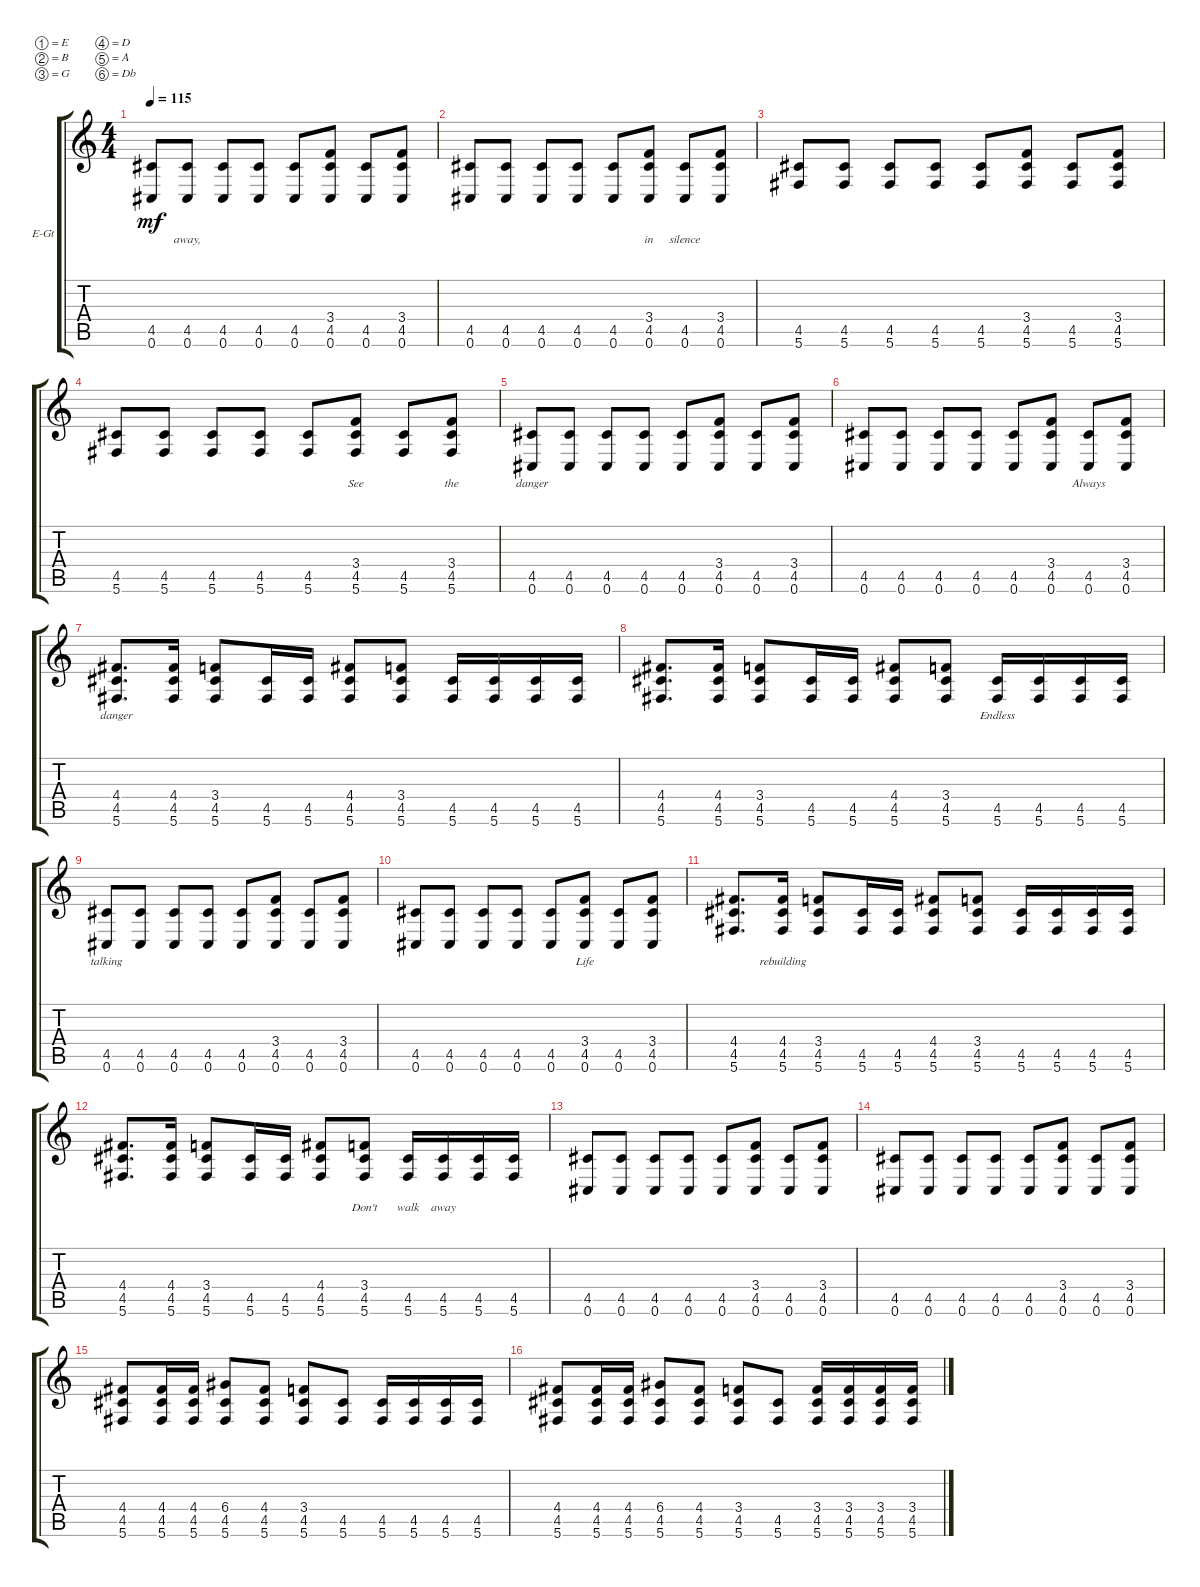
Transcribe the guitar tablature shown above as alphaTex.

\defaultSystemsLayout 4
\bracketExtendMode groupsimilarinstruments
\firstSystemTrackNameOrientation horizontal
\otherSystemsTrackNameOrientation horizontal
\track ("Electric Guitar" "E-Gt") {instrument electricguitarclean}
\staff {score tabs}
\tuning (E4 B3 G3 D3 A2 Db2)
\ts (4 4)
\tempo 115
\clef g2
\ks c
(4.5 0.6).8{lyrics (0 "") lyrics (1 "") lyrics (2 "") lyrics (3 "") lyrics (4 "") dy mf} (4.5 0.6).8{lyrics (0 "away,") lyrics (1 "") lyrics (2 "") lyrics (3 "") lyrics (4 "")} (4.5 0.6).8{lyrics (0 "") lyrics (1 "") lyrics (2 "") lyrics (3 "") lyrics (4 "")} (4.5 0.6).8{lyrics (0 "") lyrics (1 "") lyrics (2 "") lyrics (3 "") lyrics (4 "")} (4.5 0.6).8{lyrics (0 "") lyrics (1 "") lyrics (2 "") lyrics (3 "") lyrics (4 "")} (4.5 0.6 3.4).8{lyrics (0 "") lyrics (1 "") lyrics (2 "") lyrics (3 "") lyrics (4 "")} (4.5 0.6).8{lyrics (0 "") lyrics (1 "") lyrics (2 "") lyrics (3 "") lyrics (4 "")} (4.5 0.6 3.4).8{lyrics (0 "") lyrics (1 "") lyrics (2 "") lyrics (3 "") lyrics (4 "")} |
(4.5 0.6).8{lyrics (0 "") lyrics (1 "") lyrics (2 "") lyrics (3 "") lyrics (4 "")} (4.5 0.6).8{lyrics (0 "") lyrics (1 "") lyrics (2 "") lyrics (3 "") lyrics (4 "")} (4.5 0.6).8{lyrics (0 "") lyrics (1 "") lyrics (2 "") lyrics (3 "") lyrics (4 "")} (4.5 0.6).8{lyrics (0 "") lyrics (1 "") lyrics (2 "") lyrics (3 "") lyrics (4 "")} (4.5 0.6).8{lyrics (0 "") lyrics (1 "") lyrics (2 "") lyrics (3 "") lyrics (4 "")} (4.5 0.6 3.4).8{lyrics (0 "in") lyrics (1 "") lyrics (2 "") lyrics (3 "") lyrics (4 "")} (4.5 0.6).8{lyrics (0 "silence") lyrics (1 "") lyrics (2 "") lyrics (3 "") lyrics (4 "")} (4.5 0.6 3.4).8{lyrics (0 "") lyrics (1 "") lyrics (2 "") lyrics (3 "") lyrics (4 "")} |
(4.5 5.6).8{lyrics (0 "") lyrics (1 "") lyrics (2 "") lyrics (3 "") lyrics (4 "")} (4.5 5.6).8{lyrics (0 "") lyrics (1 "") lyrics (2 "") lyrics (3 "") lyrics (4 "")} (4.5 5.6).8{lyrics (0 "") lyrics (1 "") lyrics (2 "") lyrics (3 "") lyrics (4 "")} (4.5 5.6).8{lyrics (0 "") lyrics (1 "") lyrics (2 "") lyrics (3 "") lyrics (4 "")} (4.5 5.6).8{lyrics (0 "") lyrics (1 "") lyrics (2 "") lyrics (3 "") lyrics (4 "")} (4.5 5.6 3.4).8{lyrics (0 "") lyrics (1 "") lyrics (2 "") lyrics (3 "") lyrics (4 "")} (4.5 5.6).8{lyrics (0 "") lyrics (1 "") lyrics (2 "") lyrics (3 "") lyrics (4 "")} (4.5 5.6 3.4).8{lyrics (0 "") lyrics (1 "") lyrics (2 "") lyrics (3 "") lyrics (4 "")} |
(4.5 5.6).8{lyrics (0 "") lyrics (1 "") lyrics (2 "") lyrics (3 "") lyrics (4 "")} (4.5 5.6).8{lyrics (0 "") lyrics (1 "") lyrics (2 "") lyrics (3 "") lyrics (4 "")} (4.5 5.6).8{lyrics (0 "") lyrics (1 "") lyrics (2 "") lyrics (3 "") lyrics (4 "")} (4.5 5.6).8{lyrics (0 "") lyrics (1 "") lyrics (2 "") lyrics (3 "") lyrics (4 "")} (4.5 5.6).8{lyrics (0 "") lyrics (1 "") lyrics (2 "") lyrics (3 "") lyrics (4 "")} (4.5 5.6 3.4).8{lyrics (0 "See") lyrics (1 "") lyrics (2 "") lyrics (3 "") lyrics (4 "")} (4.5 5.6).8{lyrics (0 "") lyrics (1 "") lyrics (2 "") lyrics (3 "") lyrics (4 "")} (4.5 5.6 3.4).8{lyrics (0 "the") lyrics (1 "") lyrics (2 "") lyrics (3 "") lyrics (4 "")} |
(4.5 0.6).8{lyrics (0 "danger") lyrics (1 "") lyrics (2 "") lyrics (3 "") lyrics (4 "")} (4.5 0.6).8{lyrics (0 "") lyrics (1 "") lyrics (2 "") lyrics (3 "") lyrics (4 "")} (4.5 0.6).8{lyrics (0 "") lyrics (1 "") lyrics (2 "") lyrics (3 "") lyrics (4 "")} (4.5 0.6).8{lyrics (0 "") lyrics (1 "") lyrics (2 "") lyrics (3 "") lyrics (4 "")} (4.5 0.6).8{lyrics (0 "") lyrics (1 "") lyrics (2 "") lyrics (3 "") lyrics (4 "")} (4.5 0.6 3.4).8{lyrics (0 "") lyrics (1 "") lyrics (2 "") lyrics (3 "") lyrics (4 "")} (4.5 0.6).8{lyrics (0 "") lyrics (1 "") lyrics (2 "") lyrics (3 "") lyrics (4 "")} (4.5 0.6 3.4).8{lyrics (0 "") lyrics (1 "") lyrics (2 "") lyrics (3 "") lyrics (4 "")} |
(4.5 0.6).8{lyrics (0 "") lyrics (1 "") lyrics (2 "") lyrics (3 "") lyrics (4 "")} (4.5 0.6).8{lyrics (0 "") lyrics (1 "") lyrics (2 "") lyrics (3 "") lyrics (4 "")} (4.5 0.6).8{lyrics (0 "") lyrics (1 "") lyrics (2 "") lyrics (3 "") lyrics (4 "")} (4.5 0.6).8{lyrics (0 "") lyrics (1 "") lyrics (2 "") lyrics (3 "") lyrics (4 "")} (4.5 0.6).8{lyrics (0 "") lyrics (1 "") lyrics (2 "") lyrics (3 "") lyrics (4 "")} (4.5 0.6 3.4).8{lyrics (0 "") lyrics (1 "") lyrics (2 "") lyrics (3 "") lyrics (4 "")} (4.5 0.6).8{lyrics (0 "Always") lyrics (1 "") lyrics (2 "") lyrics (3 "") lyrics (4 "")} (4.5 0.6 3.4).8{lyrics (0 "") lyrics (1 "") lyrics (2 "") lyrics (3 "") lyrics (4 "")} |
(5.6 4.5 4.4).8{d lyrics (0 "danger") lyrics (1 "") lyrics (2 "") lyrics (3 "") lyrics (4 "")} (5.6 4.5 4.4).16{lyrics (0 "") lyrics (1 "") lyrics (2 "") lyrics (3 "") lyrics (4 "")} (5.6 4.5 3.4).8{lyrics (0 "") lyrics (1 "") lyrics (2 "") lyrics (3 "") lyrics (4 "")} (5.6 4.5).16{lyrics (0 "") lyrics (1 "") lyrics (2 "") lyrics (3 "") lyrics (4 "")} (5.6 4.5).16{lyrics (0 "") lyrics (1 "") lyrics (2 "") lyrics (3 "") lyrics (4 "")} (5.6 4.5 4.4).8{lyrics (0 "") lyrics (1 "") lyrics (2 "") lyrics (3 "") lyrics (4 "")} (5.6 4.5 3.4).8{lyrics (0 "") lyrics (1 "") lyrics (2 "") lyrics (3 "") lyrics (4 "")} (5.6 4.5).16{lyrics (0 "") lyrics (1 "") lyrics (2 "") lyrics (3 "") lyrics (4 "")} (5.6 4.5).16{lyrics (0 "") lyrics (1 "") lyrics (2 "") lyrics (3 "") lyrics (4 "")} (5.6 4.5).16{lyrics (0 "") lyrics (1 "") lyrics (2 "") lyrics (3 "") lyrics (4 "")} (5.6 4.5).16{lyrics (0 "") lyrics (1 "") lyrics (2 "") lyrics (3 "") lyrics (4 "")} |
(5.6 4.5 4.4).8{d lyrics (0 "") lyrics (1 "") lyrics (2 "") lyrics (3 "") lyrics (4 "")} (5.6 4.5 4.4).16{lyrics (0 "") lyrics (1 "") lyrics (2 "") lyrics (3 "") lyrics (4 "")} (5.6 4.5 3.4).8{lyrics (0 "") lyrics (1 "") lyrics (2 "") lyrics (3 "") lyrics (4 "")} (5.6 4.5).16{lyrics (0 "") lyrics (1 "") lyrics (2 "") lyrics (3 "") lyrics (4 "")} (5.6 4.5).16{lyrics (0 "") lyrics (1 "") lyrics (2 "") lyrics (3 "") lyrics (4 "")} (5.6 4.5 4.4).8{lyrics (0 "") lyrics (1 "") lyrics (2 "") lyrics (3 "") lyrics (4 "")} (5.6 4.5 3.4).8{lyrics (0 "") lyrics (1 "") lyrics (2 "") lyrics (3 "") lyrics (4 "")} (5.6 4.5).16{lyrics (0 "Endless") lyrics (1 "") lyrics (2 "") lyrics (3 "") lyrics (4 "")} (5.6 4.5).16{lyrics (0 "") lyrics (1 "") lyrics (2 "") lyrics (3 "") lyrics (4 "")} (5.6 4.5).16{lyrics (0 "") lyrics (1 "") lyrics (2 "") lyrics (3 "") lyrics (4 "")} (5.6 4.5).16{lyrics (0 "") lyrics (1 "") lyrics (2 "") lyrics (3 "") lyrics (4 "")} |
(4.5 0.6).8{lyrics (0 "talking") lyrics (1 "") lyrics (2 "") lyrics (3 "") lyrics (4 "")} (4.5 0.6).8{lyrics (0 "") lyrics (1 "") lyrics (2 "") lyrics (3 "") lyrics (4 "")} (4.5 0.6).8{lyrics (0 "") lyrics (1 "") lyrics (2 "") lyrics (3 "") lyrics (4 "")} (4.5 0.6).8{lyrics (0 "") lyrics (1 "") lyrics (2 "") lyrics (3 "") lyrics (4 "")} (4.5 0.6).8{lyrics (0 "") lyrics (1 "") lyrics (2 "") lyrics (3 "") lyrics (4 "")} (4.5 0.6 3.4).8{lyrics (0 "") lyrics (1 "") lyrics (2 "") lyrics (3 "") lyrics (4 "")} (4.5 0.6).8{lyrics (0 "") lyrics (1 "") lyrics (2 "") lyrics (3 "") lyrics (4 "")} (4.5 0.6 3.4).8{lyrics (0 "") lyrics (1 "") lyrics (2 "") lyrics (3 "") lyrics (4 "")} |
(4.5 0.6).8{lyrics (0 "") lyrics (1 "") lyrics (2 "") lyrics (3 "") lyrics (4 "")} (4.5 0.6).8{lyrics (0 "") lyrics (1 "") lyrics (2 "") lyrics (3 "") lyrics (4 "")} (4.5 0.6).8{lyrics (0 "") lyrics (1 "") lyrics (2 "") lyrics (3 "") lyrics (4 "")} (4.5 0.6).8{lyrics (0 "") lyrics (1 "") lyrics (2 "") lyrics (3 "") lyrics (4 "")} (4.5 0.6).8{lyrics (0 "") lyrics (1 "") lyrics (2 "") lyrics (3 "") lyrics (4 "")} (4.5 0.6 3.4).8{lyrics (0 "Life") lyrics (1 "") lyrics (2 "") lyrics (3 "") lyrics (4 "")} (4.5 0.6).8{lyrics (0 "") lyrics (1 "") lyrics (2 "") lyrics (3 "") lyrics (4 "")} (4.5 0.6 3.4).8{lyrics (0 "") lyrics (1 "") lyrics (2 "") lyrics (3 "") lyrics (4 "")} |
(5.6 4.5 4.4).8{d lyrics (0 "") lyrics (1 "") lyrics (2 "") lyrics (3 "") lyrics (4 "")} (5.6 4.5 4.4).16{lyrics (0 "rebuilding") lyrics (1 "") lyrics (2 "") lyrics (3 "") lyrics (4 "")} (5.6 4.5 3.4).8{lyrics (0 "") lyrics (1 "") lyrics (2 "") lyrics (3 "") lyrics (4 "")} (5.6 4.5).16{lyrics (0 "") lyrics (1 "") lyrics (2 "") lyrics (3 "") lyrics (4 "")} (5.6 4.5).16{lyrics (0 "") lyrics (1 "") lyrics (2 "") lyrics (3 "") lyrics (4 "")} (5.6 4.5 4.4).8{lyrics (0 "") lyrics (1 "") lyrics (2 "") lyrics (3 "") lyrics (4 "")} (5.6 4.5 3.4).8{lyrics (0 "") lyrics (1 "") lyrics (2 "") lyrics (3 "") lyrics (4 "")} (5.6 4.5).16{lyrics (0 "") lyrics (1 "") lyrics (2 "") lyrics (3 "") lyrics (4 "")} (5.6 4.5).16{lyrics (0 "") lyrics (1 "") lyrics (2 "") lyrics (3 "") lyrics (4 "")} (5.6 4.5).16{lyrics (0 "") lyrics (1 "") lyrics (2 "") lyrics (3 "") lyrics (4 "")} (5.6 4.5).16{lyrics (0 "") lyrics (1 "") lyrics (2 "") lyrics (3 "") lyrics (4 "")} |
(5.6 4.5 4.4).8{d lyrics (0 "") lyrics (1 "") lyrics (2 "") lyrics (3 "") lyrics (4 "")} (5.6 4.5 4.4).16{lyrics (0 "") lyrics (1 "") lyrics (2 "") lyrics (3 "") lyrics (4 "")} (5.6 4.5 3.4).8{lyrics (0 "") lyrics (1 "") lyrics (2 "") lyrics (3 "") lyrics (4 "")} (5.6 4.5).16{lyrics (0 "") lyrics (1 "") lyrics (2 "") lyrics (3 "") lyrics (4 "")} (5.6 4.5).16{lyrics (0 "") lyrics (1 "") lyrics (2 "") lyrics (3 "") lyrics (4 "")} (5.6 4.5 4.4).8{lyrics (0 "") lyrics (1 "") lyrics (2 "") lyrics (3 "") lyrics (4 "")} (5.6 4.5 3.4).8{lyrics (0 "Don't") lyrics (1 "") lyrics (2 "") lyrics (3 "") lyrics (4 "")} (5.6 4.5).16{lyrics (0 "walk") lyrics (1 "") lyrics (2 "") lyrics (3 "") lyrics (4 "")} (5.6 4.5).16{lyrics (0 "away") lyrics (1 "") lyrics (2 "") lyrics (3 "") lyrics (4 "")} (5.6 4.5).16{lyrics (0 "") lyrics (1 "") lyrics (2 "") lyrics (3 "") lyrics (4 "")} (5.6 4.5).16{lyrics (0 "") lyrics (1 "") lyrics (2 "") lyrics (3 "") lyrics (4 "")} |
(4.5 0.6).8{lyrics (0 "") lyrics (1 "") lyrics (2 "") lyrics (3 "") lyrics (4 "")} (4.5 0.6).8{lyrics (0 "") lyrics (1 "") lyrics (2 "") lyrics (3 "") lyrics (4 "")} (4.5 0.6).8{lyrics (0 "") lyrics (1 "") lyrics (2 "") lyrics (3 "") lyrics (4 "")} (4.5 0.6).8{lyrics (0 "") lyrics (1 "") lyrics (2 "") lyrics (3 "") lyrics (4 "")} (4.5 0.6).8{lyrics (0 "") lyrics (1 "") lyrics (2 "") lyrics (3 "") lyrics (4 "")} (4.5 0.6 3.4).8{lyrics (0 "") lyrics (1 "") lyrics (2 "") lyrics (3 "") lyrics (4 "")} (4.5 0.6).8{lyrics (0 "") lyrics (1 "") lyrics (2 "") lyrics (3 "") lyrics (4 "")} (4.5 0.6 3.4).8{lyrics (0 "") lyrics (1 "") lyrics (2 "") lyrics (3 "") lyrics (4 "")} |
(4.5 0.6).8{lyrics (0 "") lyrics (1 "") lyrics (2 "") lyrics (3 "") lyrics (4 "")} (4.5 0.6).8{lyrics (0 "") lyrics (1 "") lyrics (2 "") lyrics (3 "") lyrics (4 "")} (4.5 0.6).8{lyrics (0 "") lyrics (1 "") lyrics (2 "") lyrics (3 "") lyrics (4 "")} (4.5 0.6).8{lyrics (0 "") lyrics (1 "") lyrics (2 "") lyrics (3 "") lyrics (4 "")} (4.5 0.6).8{lyrics (0 "") lyrics (1 "") lyrics (2 "") lyrics (3 "") lyrics (4 "")} (4.5 0.6 3.4).8{lyrics (0 "") lyrics (1 "") lyrics (2 "") lyrics (3 "") lyrics (4 "")} (4.5 0.6).8{lyrics (0 "") lyrics (1 "") lyrics (2 "") lyrics (3 "") lyrics (4 "")} (4.5 0.6 3.4).8{lyrics (0 "") lyrics (1 "") lyrics (2 "") lyrics (3 "") lyrics (4 "")} |
(4.5 5.6 4.4).8{lyrics (0 "") lyrics (1 "") lyrics (2 "") lyrics (3 "") lyrics (4 "")} (4.5 5.6 4.4).16{lyrics (0 "") lyrics (1 "") lyrics (2 "") lyrics (3 "") lyrics (4 "")} (4.5 5.6 4.4).16{lyrics (0 "") lyrics (1 "") lyrics (2 "") lyrics (3 "") lyrics (4 "")} (4.5 5.6 6.4).8{lyrics (0 "") lyrics (1 "") lyrics (2 "") lyrics (3 "") lyrics (4 "")} (4.5 5.6 4.4).8{lyrics (0 "") lyrics (1 "") lyrics (2 "") lyrics (3 "") lyrics (4 "")} (4.5 5.6 3.4).8{lyrics (0 "") lyrics (1 "") lyrics (2 "") lyrics (3 "") lyrics (4 "")} (4.5 5.6).8{lyrics (0 "") lyrics (1 "") lyrics (2 "") lyrics (3 "") lyrics (4 "")} (4.5 5.6).16{lyrics (0 "") lyrics (1 "") lyrics (2 "") lyrics (3 "") lyrics (4 "")} (4.5 5.6).16{lyrics (0 "") lyrics (1 "") lyrics (2 "") lyrics (3 "") lyrics (4 "")} (4.5 5.6).16{lyrics (0 "") lyrics (1 "") lyrics (2 "") lyrics (3 "") lyrics (4 "")} (4.5 5.6).16{lyrics (0 "") lyrics (1 "") lyrics (2 "") lyrics (3 "") lyrics (4 "")} |
(4.5 5.6 4.4).8{lyrics (0 "") lyrics (1 "") lyrics (2 "") lyrics (3 "") lyrics (4 "")} (4.5 5.6 4.4).16{lyrics (0 "") lyrics (1 "") lyrics (2 "") lyrics (3 "") lyrics (4 "")} (4.5 5.6 4.4).16{lyrics (0 "") lyrics (1 "") lyrics (2 "") lyrics (3 "") lyrics (4 "")} (4.5 5.6 6.4).8{lyrics (0 "") lyrics (1 "") lyrics (2 "") lyrics (3 "") lyrics (4 "")} (4.5 5.6 4.4).8{lyrics (0 "") lyrics (1 "") lyrics (2 "") lyrics (3 "") lyrics (4 "")} (4.5 5.6 3.4).8{lyrics (0 "") lyrics (1 "") lyrics (2 "") lyrics (3 "") lyrics (4 "")} (4.5 5.6).8{lyrics (0 "") lyrics (1 "") lyrics (2 "") lyrics (3 "") lyrics (4 "")} (4.5 5.6 3.4).16{lyrics (0 "") lyrics (1 "") lyrics (2 "") lyrics (3 "") lyrics (4 "")} (4.5 5.6 3.4).16{lyrics (0 "") lyrics (1 "") lyrics (2 "") lyrics (3 "") lyrics (4 "")} (4.5 5.6 3.4).16{lyrics (0 "") lyrics (1 "") lyrics (2 "") lyrics (3 "") lyrics (4 "")} (4.5 5.6 3.4).16{lyrics (0 "") lyrics (1 "") lyrics (2 "") lyrics (3 "") lyrics (4 "")}
